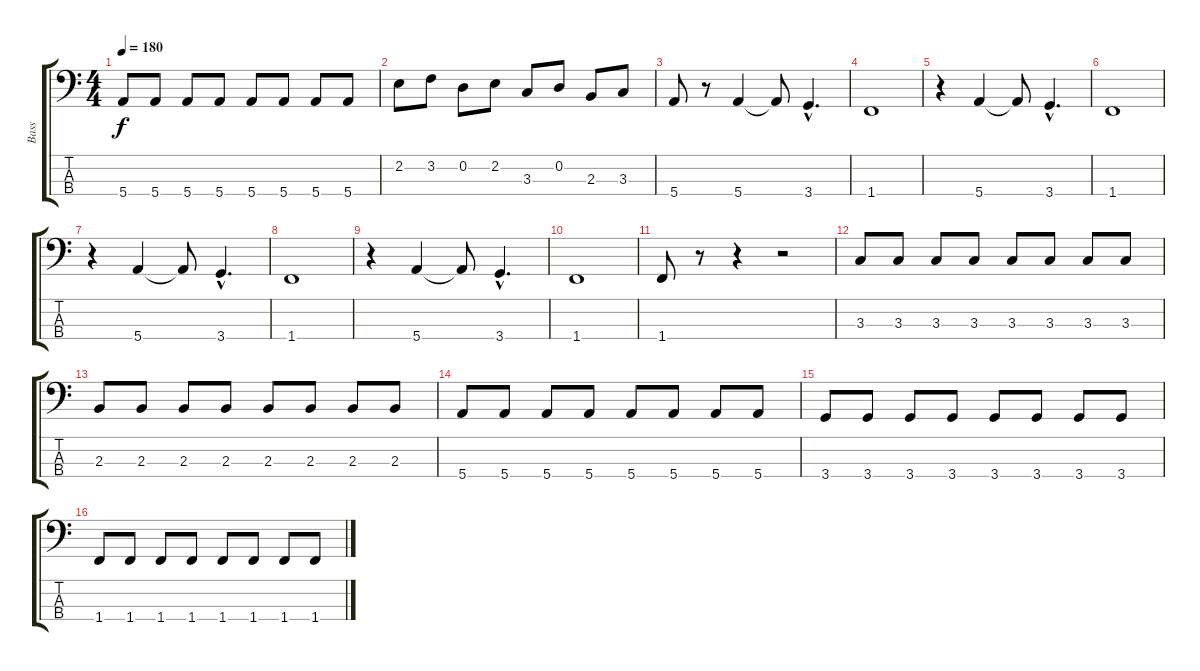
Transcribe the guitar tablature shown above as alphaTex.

\track ("Bass" "Bass") {instrument electricbassfinger}
\staff {score tabs}
\tuning (G2 D2 A1 E1) {hide}
\ts (4 4)
\tempo 180
\clef f4
\ks c
5.4.8{dy f} 5.4.8 5.4.8 5.4.8 5.4.8 5.4.8 5.4.8 5.4.8 |
2.2.8 3.2.8 0.2.8 2.2.8 3.3.8 0.2.8 2.3.8 3.3.8 |
5.4.8 r.8 5.4.4 5.4{t}.8 3.4{hac}.4{d} |
1.4.1 |
r.4 5.4.4 5.4{t}.8 3.4{hac}.4{d} |
1.4.1 |
r.4 5.4.4 5.4{t}.8 3.4{hac}.4{d} |
1.4.1 |
r.4 5.4.4 5.4{t}.8 3.4{hac}.4{d} |
1.4.1 |
1.4.8 r.8 r.4 r.2 |
3.3.8 3.3.8 3.3.8 3.3.8 3.3.8 3.3.8 3.3.8 3.3.8 |
2.3.8 2.3.8 2.3.8 2.3.8 2.3.8 2.3.8 2.3.8 2.3.8 |
5.4.8 5.4.8 5.4.8 5.4.8 5.4.8 5.4.8 5.4.8 5.4.8 |
3.4.8 3.4.8 3.4.8 3.4.8 3.4.8 3.4.8 3.4.8 3.4.8 |
1.4.8 1.4.8 1.4.8 1.4.8 1.4.8 1.4.8 1.4.8 1.4.8
